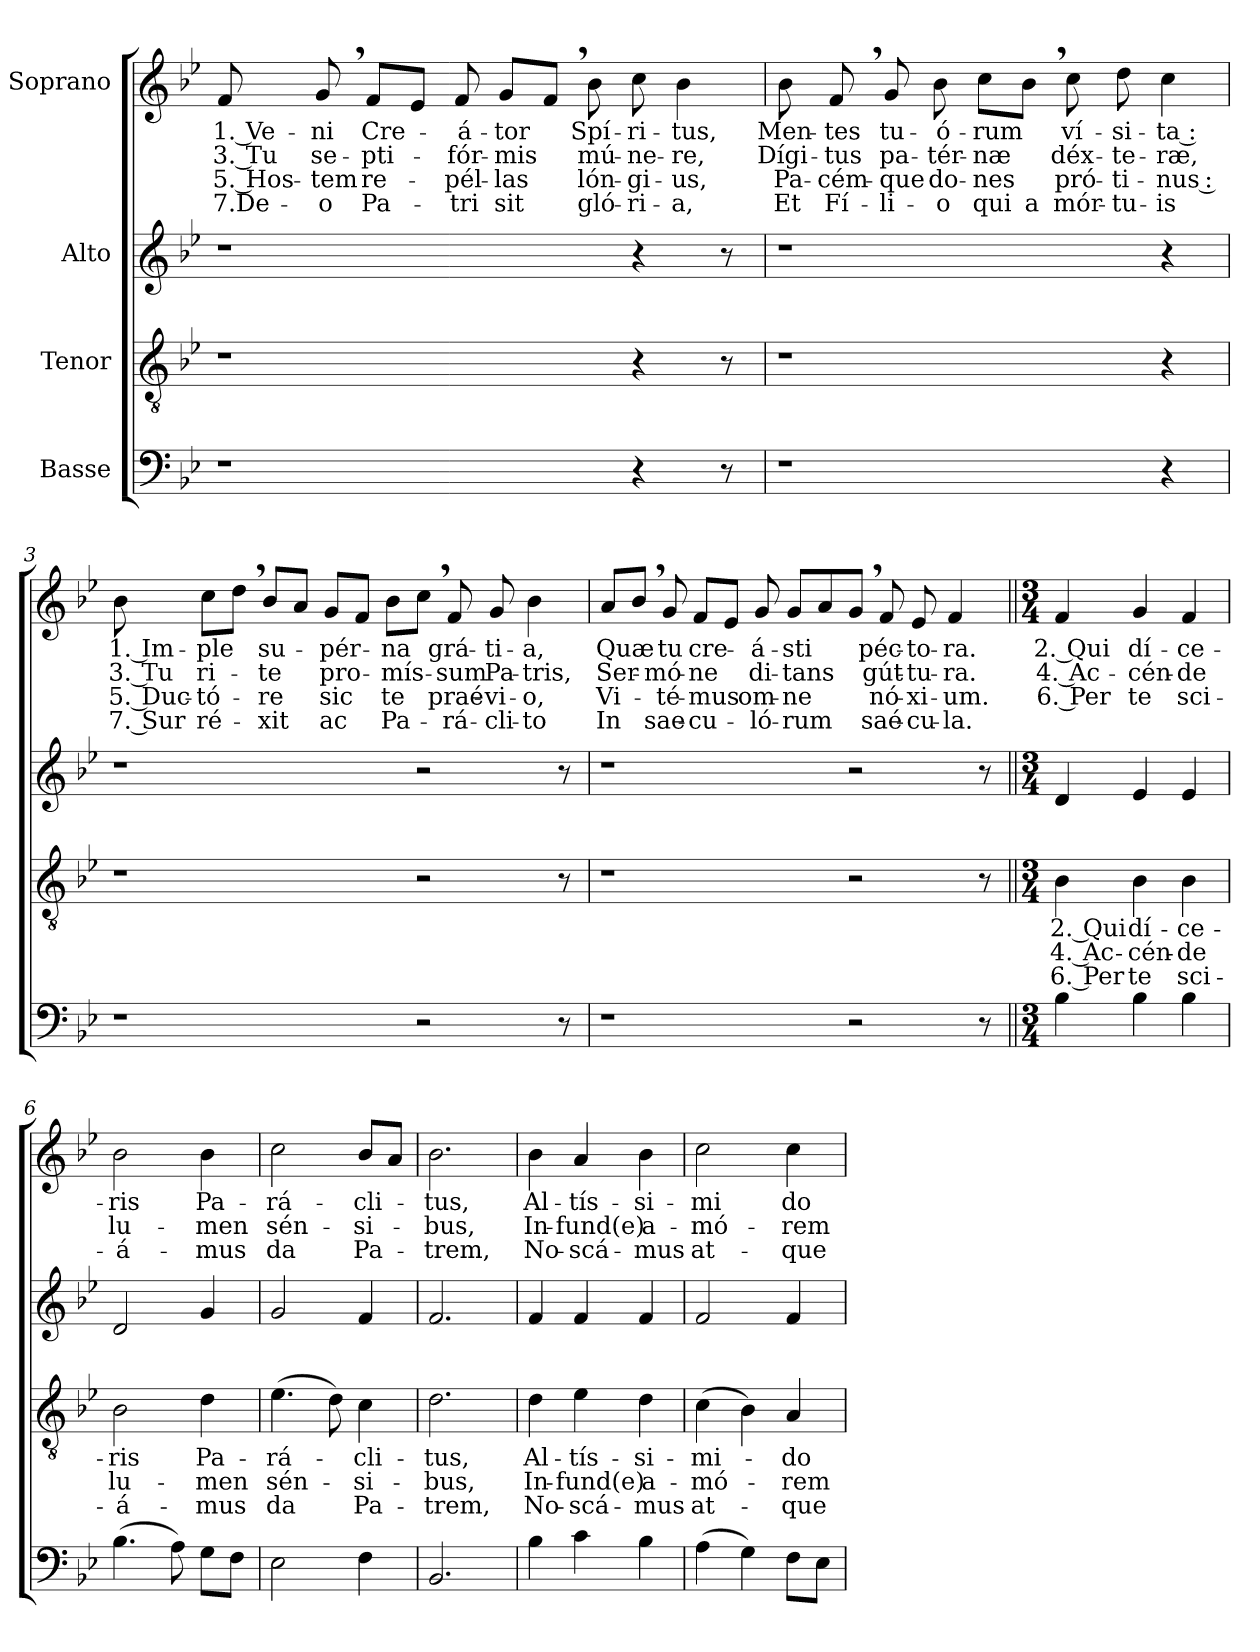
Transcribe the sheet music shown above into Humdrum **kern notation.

**kern	**kern	**text	**text	**text	**kern	**kern	**text	**text	**text	**text
*part4	*part3	*part3	*part3	*part3	*part2	*part1	*part1	*part1	*part1	*part1
*staff4	*staff3	*staff3	*staff3	*staff3	*staff2	*staff1	*staff1	*staff1	*staff1	*staff1
*I"Basse	*I"Tenor	*	*	*	*I"Alto	*I"Soprano	*	*	*	*
*clefF4	*clefGv2	*	*	*	*clefG2	*clefG2	*	*	*	*
*k[b-e-]	*k[b-e-]	*	*	*	*k[b-e-]	*k[b-e-]	*	*	*	*
=1	=1	=1	=1	=1	=1	=1	=1	=1	=1	=1
!	!	!	!	!	!	!	!LO:LY:b	!LO:LY:b	!LO:LY:b	!LO:LY:b
1r	1r	.	.	.	1r	8f/	1. Ve-	3. Tu	5. Hos-	7.De-
!	!	!	!	!	!	!	!LO:LY:b	!LO:LY:b	!LO:LY:b	!LO:LY:b
.	.	.	.	.	.	8g,/	-ni	se-	-tem	-o
!	!	!	!	!	!	!	!LO:LY:b	!LO:LY:b	!LO:LY:b	!LO:LY:b
.	.	.	.	.	.	8f/L	Cre-	pti-	re-	Pa-
.	.	.	.	.	.	8e-/J	.	.	.	.
!	!	!	!	!	!	!	!LO:LY:b	!LO:LY:b	!LO:LY:b	!LO:LY:b
.	.	.	.	.	.	8f/	á-	fór-	pél-	-tri
!	!	!	!	!	!	!	!LO:LY:b	!LO:LY:b	!LO:LY:b	!LO:LY:b
.	.	.	.	.	.	8g/L	tor	mis	las	sit
.	.	.	.	.	.	8f,/J	.	.	.	.
!	!	!	!	!	!	!	!LO:LY:b	!LO:LY:b	!LO:LY:b	!LO:LY:b
.	.	.	.	.	.	8b-\	Spí-	mú-	lón-	gló-
!	!	!	!	!	!	!	!LO:LY:b	!LO:LY:b	!LO:LY:b	!LO:LY:b
4r	4r	.	.	.	4r	8cc\	ri-	ne-	gi-	-ri-
!	!	!	!	!	!	!	!LO:LY:b	!LO:LY:b	!LO:LY:b	!LO:LY:b
.	.	.	.	.	.	4b-\	tus,	re,	us,	-a,
8r	8r	.	.	.	8r	.	.	.	.	.
=2	=2	=2	=2	=2	=2	=2	=2	=2	=2	=2
!	!	!	!	!	!	!	!LO:LY:b	!LO:LY:b	!LO:LY:b	!LO:LY:b
1r	1r	.	.	.	1r	8b-\	Men-	Dígi-	Pa-	Et
!	!	!	!	!	!	!	!LO:LY:b	!LO:LY:b	!LO:LY:b	!LO:LY:b
.	.	.	.	.	.	8f,/	tes	tus	cém-	Fí-
!	!	!	!	!	!	!	!LO:LY:b	!LO:LY:b	!LO:LY:b	!LO:LY:b
.	.	.	.	.	.	8g/	tu-	pa-	que	-li-
!	!	!	!	!	!	!	!LO:LY:b	!LO:LY:b	!LO:LY:b	!LO:LY:b
.	.	.	.	.	.	8b-\	ó-	tér-	do-	-o
!	!	!	!	!	!	!	!LO:LY:b	!LO:LY:b	!LO:LY:b	!LO:LY:b
.	.	.	.	.	.	8cc\L	rum	næ	nes	qui
!	!	!	!	!	!	!	!	!	!	!LO:LY:b
.	.	.	.	.	.	8b-,\J	.	.	.	a
!	!	!	!	!	!	!	!LO:LY:b	!LO:LY:b	!LO:LY:b	!LO:LY:b
.	.	.	.	.	.	8cc\	ví-	déx-	pró-	mór-
!	!	!	!	!	!	!	!LO:LY:b	!LO:LY:b	!LO:LY:b	!LO:LY:b
.	.	.	.	.	.	8dd\	si-	te-	ti-	-tu-
!	!	!	!	!	!	!	!LO:LY:b	!LO:LY:b	!LO:LY:b	!LO:LY:b
4r	4r	.	.	.	4r	4cc\	ta :	ræ,	nus :	-is
!!LO:LB:g=z
=3	=3	=3	=3	=3	=3	=3	=3	=3	=3	=3
!	!	!	!	!	!	!	!LO:LY:b	!LO:LY:b	!LO:LY:b	!LO:LY:b
1r	1r	.	.	.	1r	8b-\	1. Im-	3. Tu	5. Duc-	7. Sur
!	!	!	!	!	!	!	!LO:LY:b	!LO:LY:b	!LO:LY:b	!LO:LY:b
.	.	.	.	.	.	8cc\L	ple	ri-	tó-	ré-
.	.	.	.	.	.	8dd,\J	.	.	.	.
!	!	!	!	!	!	!	!LO:LY:b	!LO:LY:b	!LO:LY:b	!LO:LY:b
.	.	.	.	.	.	8b-/L	su-	te	re	-xit
.	.	.	.	.	.	8a/J	.	.	.	.
!	!	!	!	!	!	!	!LO:LY:b	!LO:LY:b	!LO:LY:b	!LO:LY:b
.	.	.	.	.	.	8g/L	pér-	pro-	sic	ac
.	.	.	.	.	.	8f/J	.	.	.	.
!	!	!	!	!	!	!	!LO:LY:b	!LO:LY:b	!LO:LY:b	!LO:LY:b
.	.	.	.	.	.	8b-\L	na	mís-	te	Pa-
2r	2r	.	.	.	2r	8cc,\J	.	.	.	.
!	!	!	!	!	!	!	!LO:LY:b	!LO:LY:b	!LO:LY:b	!LO:LY:b
.	.	.	.	.	.	8f/	grá-	sum	praé-	-rá-
!	!	!	!	!	!	!	!LO:LY:b	!LO:LY:b	!LO:LY:b	!LO:LY:b
.	.	.	.	.	.	8g/	ti-	Pa-	vi-	-cli-
!	!	!	!	!	!	!	!LO:LY:b	!LO:LY:b	!LO:LY:b	!LO:LY:b
.	.	.	.	.	.	4b-\	a,	tris,	o,	-to
8r	8r	.	.	.	8r	.	.	.	.	.
=4	=4	=4	=4	=4	=4	=4	=4	=4	=4	=4
!	!	!	!	!	!	!	!LO:LY:b	!LO:LY:b	!LO:LY:b	!LO:LY:b
1r	1r	.	.	.	1r	8a/L	Quæ	Ser-	Vi-	In
.	.	.	.	.	.	8b-,/J	.	.	.	.
!	!	!	!	!	!	!	!LO:LY:b	!LO:LY:b	!LO:LY:b	!LO:LY:b
.	.	.	.	.	.	8g/	tu	mó-	té-	sae-
!	!	!	!	!	!	!	!LO:LY:b	!LO:LY:b	!LO:LY:b	!LO:LY:b
.	.	.	.	.	.	8f/L	cre-	ne	mus	-cu-
.	.	.	.	.	.	8e-/J	.	.	.	.
!	!	!	!	!	!	!	!LO:LY:b	!LO:LY:b	!LO:LY:b	!LO:LY:b
.	.	.	.	.	.	8g/	á-	di-	om-	-ló-
!	!	!	!	!	!	!	!LO:LY:b	!LO:LY:b	!LO:LY:b	!LO:LY:b
.	.	.	.	.	.	8g/L	sti	tans	ne	-rum
.	.	.	.	.	.	8a/	.	.	.	.
2r	2r	.	.	.	2r	8g,/J	.	.	.	.
!	!	!	!	!	!	!	!LO:LY:b	!LO:LY:b	!LO:LY:b	!LO:LY:b
.	.	.	.	.	.	8f/	péc-	gút-	nó-	saé-
!	!	!	!	!	!	!	!LO:LY:b	!LO:LY:b	!LO:LY:b	!LO:LY:b
.	.	.	.	.	.	8e-/	to-	tu-	xi-	-cu-
!	!	!	!	!	!	!	!LO:LY:b	!LO:LY:b	!LO:LY:b	!LO:LY:b
.	.	.	.	.	.	4f/	ra.	ra.	um.	-la.
8r	8r	.	.	.	8r	.	.	.	.	.
!!LO:LB:g=z
=5||	=5||	=5||	=5||	=5||	=5||	=5||	=5||	=5||	=5||	=5||
*M3/4	*M3/4	*	*	*	*M3/4	*M3/4	*	*	*	*
!	!	!LO:LY:b	!LO:LY:b	!LO:LY:b	!	!	!LO:LY:b	!LO:LY:b	!LO:LY:b	!
4B-\	4B-\	2. Qui	4. Ac-	6. Per	4d/	4f/	2. Qui	4. Ac-	6. Per	.
!	!	!LO:LY:b	!LO:LY:b	!LO:LY:b	!	!	!LO:LY:b	!LO:LY:b	!LO:LY:b	!
4B-\	4B-\	dí-	-cén-	te	4e-/	4g/	dí-	-cén-	te	.
!	!	!LO:LY:b	!LO:LY:b	!LO:LY:b	!	!	!LO:LY:b	!LO:LY:b	!LO:LY:b	!
4B-\	4B-\	ce-	de	sci-	4e-/	4f/	ce-	de	sci-	.
=6	=6	=6	=6	=6	=6	=6	=6	=6	=6	=6
!	!	!LO:LY:b	!LO:LY:b	!LO:LY:b	!	!	!LO:LY:b	!LO:LY:b	!LO:LY:b	!
(>4.B-\	2B-\	ris	lu-	á-	2d/	2b-\	ris	lu-	á-	.
8A\)	.	.	.	.	.	.	.	.	.	.
!	!	!LO:LY:b	!LO:LY:b	!LO:LY:b	!	!	!LO:LY:b	!LO:LY:b	!LO:LY:b	!
8G\L	4d\	Pa-	men	mus	4g/	4b-\	Pa-	men	mus	.
8F\J	.	.	.	.	.	.	.	.	.	.
=7	=7	=7	=7	=7	=7	=7	=7	=7	=7	=7
!	!	!LO:LY:b	!LO:LY:b	!LO:LY:b	!	!	!LO:LY:b	!LO:LY:b	!LO:LY:b	!
2E-\	(>4.e-\	rá-	sén-	da	2g/	2cc\	rá-	sén-	da	.
.	8d\)	.	.	.	.	.	.	.	.	.
!	!	!LO:LY:b	!LO:LY:b	!LO:LY:b	!	!	!LO:LY:b	!LO:LY:b	!LO:LY:b	!
4F\	4c\	cli-	si-	Pa-	4f/	8b-/L	cli-	si-	Pa-	.
.	.	.	.	.	.	8a/J	.	.	.	.
=8	=8	=8	=8	=8	=8	=8	=8	=8	=8	=8
!	!	!LO:LY:b	!LO:LY:b	!LO:LY:b	!	!	!LO:LY:b	!LO:LY:b	!LO:LY:b	!
2.BB-/	2.d\	tus,	bus,	trem,	2.f/	2.b-\	tus,	bus,	trem,	.
=9	=9	=9	=9	=9	=9	=9	=9	=9	=9	=9
!	!	!LO:LY:b	!LO:LY:b	!LO:LY:b	!	!	!LO:LY:b	!LO:LY:b	!LO:LY:b	!
4B-\	4d\	Al-	In-	No-	4f/	4b-\	Al-	In-	No-	.
!	!	!LO:LY:b	!LO:LY:b	!LO:LY:b	!	!	!LO:LY:b	!LO:LY:b	!LO:LY:b	!
4c\	4e-\	-tís-	fund(e)	scá-	4f/	4a/	tís-	fund(e)	scá-	.
!	!	!LO:LY:b	!LO:LY:b	!LO:LY:b	!	!	!LO:LY:b	!LO:LY:b	!LO:LY:b	!
4B-\	4d\	-si-	a-	mus	4f/	4b-\	si-	a-	mus	.
=10	=10	=10	=10	=10	=10	=10	=10	=10	=10	=10
!	!	!LO:LY:b	!LO:LY:b	!LO:LY:b	!	!	!LO:LY:b	!LO:LY:b	!LO:LY:b	!
(>4A\	(>4c\	-mi-	mó-	at-	2f/	2cc\	mi	mó-	at-	.
4G\)	4B-\)	.	.	.	.	.	.	.	.	.
!	!	!LO:LY:b	!LO:LY:b	!LO:LY:b	!	!	!LO:LY:b	!LO:LY:b	!LO:LY:b	!
8F\L	4A/	-do-	rem	que	4f/	4cc\	do-	rem	que	.
8E-\J	.	.	.	.	.	.	.	.	.	.
=	=	=	=	=	=	=	=	=	=	=
*-	*-	*-	*-	*-	*-	*-	*-	*-	*-	*-
